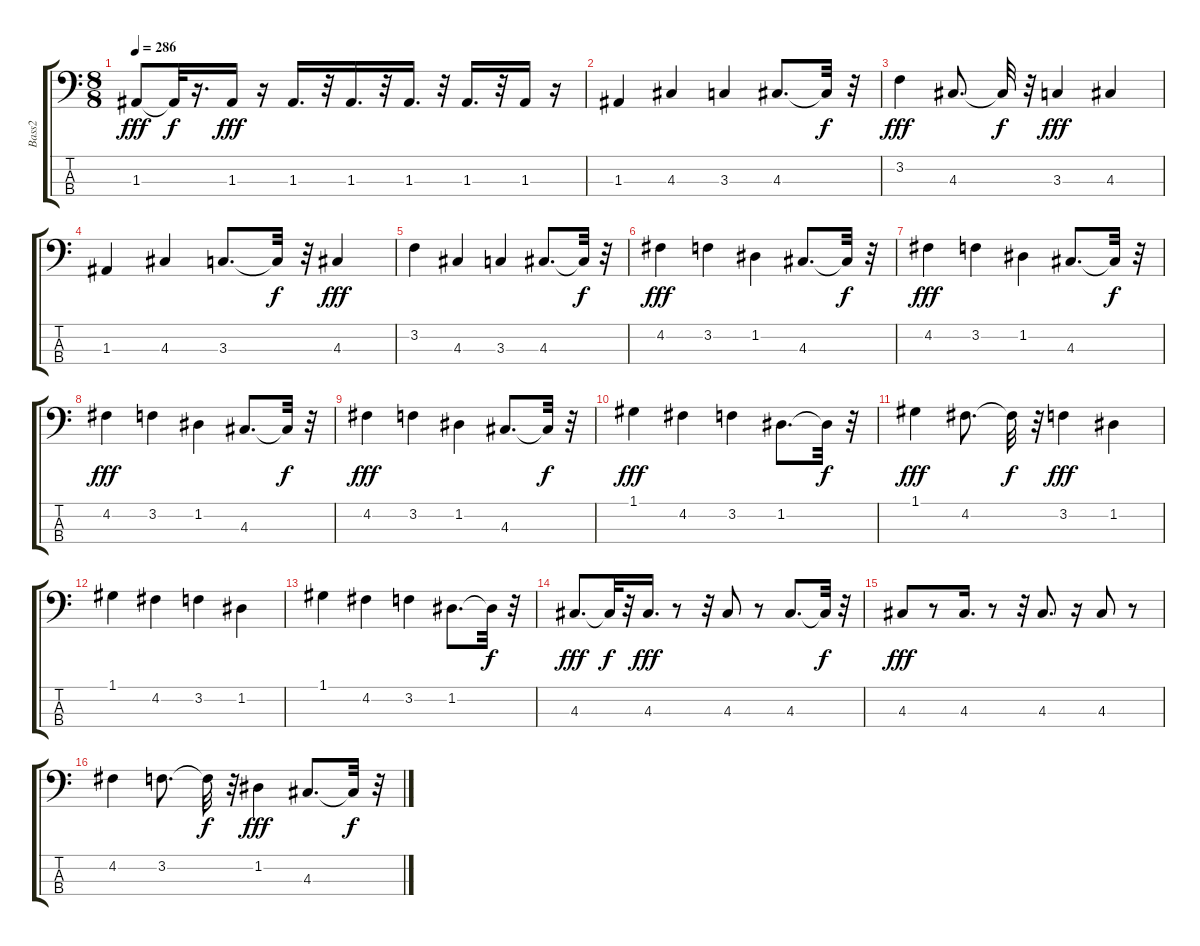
\track ("Bass2" "Bass2") {instrument electricbasspick}
\staff {score tabs}
\tuning (G2 D2 A1 E1) {hide}
\ts (8 8)
\tempo 286
\clef f4
\ks c
1.3.8{dy fff} 1.3{t}.32{dy f} r.16{d} 1.3.16{dy fff} r.16 1.3.16{d} r.32 1.3.16{d} r.32 1.3.16{d} r.32 1.3.16{d} r.32 1.3.16 r.16 |
1.3.4 4.3.4 3.3.4 4.3.8{d} 4.3{t}.32{dy f} r.32 |
3.2.4{dy fff} 4.3.8{d} 4.3{t}.32{dy f} r.32 3.3.4{dy fff} 4.3.4 |
1.3.4 4.3.4 3.3.8{d} 3.3{t}.32{dy f} r.32 4.3.4{dy fff} |
3.2.4 4.3.4 3.3.4 4.3.8{d} 4.3{t}.32{dy f} r.32 |
4.2.4{dy fff} 3.2.4 1.2.4 4.3.8{d} 4.3{t}.32{dy f} r.32 |
4.2.4{dy fff} 3.2.4 1.2.4 4.3.8{d} 4.3{t}.32{dy f} r.32 |
4.2.4{dy fff} 3.2.4 1.2.4 4.3.8{d} 4.3{t}.32{dy f} r.32 |
4.2.4{dy fff} 3.2.4 1.2.4 4.3.8{d} 4.3{t}.32{dy f} r.32 |
1.1.4{dy fff} 4.2.4 3.2.4 1.2.8{d} 1.2{t}.32{dy f} r.32 |
1.1.4{dy fff} 4.2.8{d} 4.2{t}.32{dy f} r.32 3.2.4{dy fff} 1.2.4 |
1.1.4 4.2.4 3.2.4 1.2.4 |
1.1.4 4.2.4 3.2.4 1.2.8{d} 1.2{t}.32{dy f} r.32 |
4.3.8{d dy fff} 4.3{t}.32{dy f} r.32 4.3.16{d dy fff} r.8 r.32 4.3.8 r.8 4.3.8{d} 4.3{t}.32{dy f} r.32 |
4.3.8{dy fff} r.8 4.3.16{d} r.8 r.32 4.3.8{d} r.16 4.3.8 r.8 |
4.2.4 3.2.8{d} 3.2{t}.32{dy f} r.32 1.2.4{dy fff} 4.3.8{d} 4.3{t}.32{dy f} r.32
